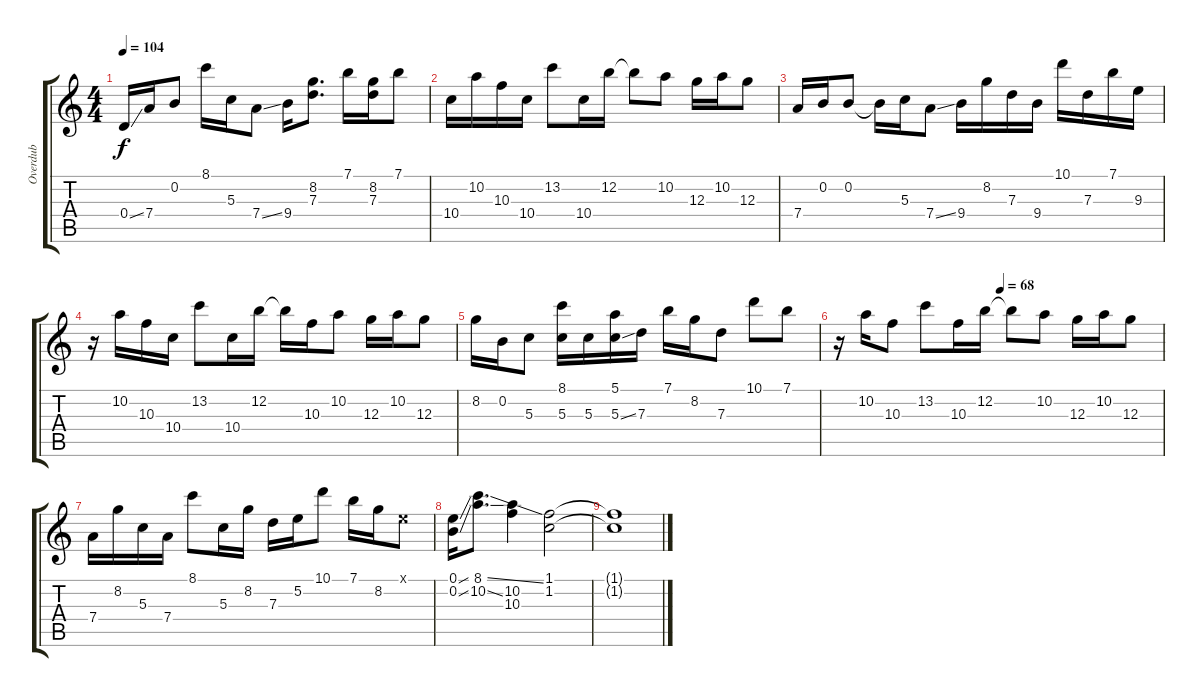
\track ("Overdub" "Overdub") {instrument fretlessbass}
\staff {score tabs}
\tuning (E4 B3 G3 D3 A2 E2) {hide}
\ts (4 4)
\tempo 104
\clef g2
\ks c
0.4{ss}.16{dy f} 7.4.16 0.2.8 8.1.16 5.3.16 7.4{ss}.8 9.4.16 (8.2 7.3).8{d} 7.1.16 (8.2 7.3).16 7.1.8 |
10.4.16 10.2.16 10.3.16 10.4.16 13.2.8 10.4.16 12.2.16 12.2{t}.8 10.2.8 12.3.16 10.2.16 12.3.8 |
7.4.16 0.2.16 0.2.8 0.2{t}.16 5.3.16 7.4{ss}.8 9.4.16 8.2.16 7.3.16 9.4.16 10.1.16 7.3.16 7.1.16 9.3.16 |
r.16 10.2.16 10.3.16 10.4.16 13.2.8 10.4.16 12.2.16 12.2{t}.16 10.3.16 10.2.8 12.3.16 10.2.16 12.3.8 |
8.2.16 0.2.16 5.3.8 (8.1 5.3).16 5.3.16 (5.1 5.3{ss}).16 7.3.16 7.1.16 8.2.16 7.3.8 10.1.8 7.1.8 |
\tempo (68 0.5)
r.16 10.2.16 10.3.8 13.2.8 10.3.16 12.2.16 12.2{t}.8 10.2.8 12.3.16 10.2.16 12.3.8 |
7.4.16 8.2.16 5.3.16 7.4.16 8.1.8 5.3.16 8.2.16 7.3.16 5.2.16 10.1.8 7.1.16 8.2.16 0.1{x}.8 |
(0.1{ss} 0.2{ss}).16 (8.1{ss} 10.2{ss}).8{d} (10.2 10.3).4 (1.1 1.2).2 |
(1.1{t} 1.2{t}).1
